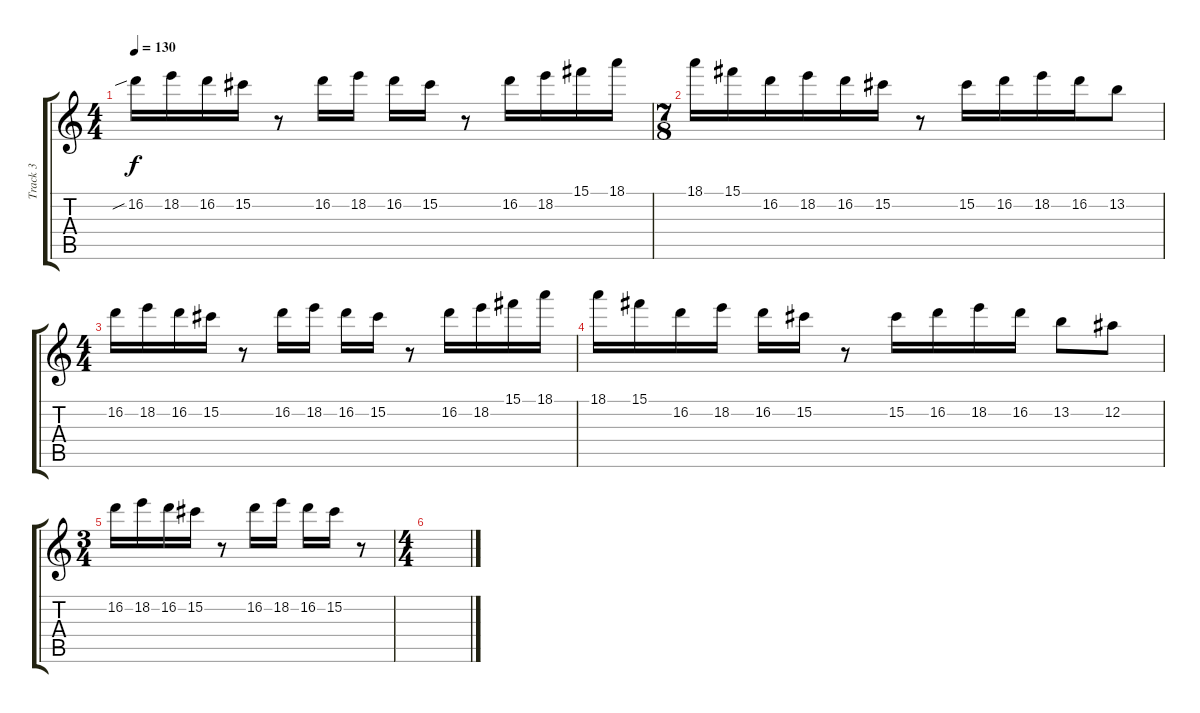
\track ("Track 3" "Track 3") {instrument distortionguitar}
\staff {score tabs}
\tuning (Eb4 Bb3 Gb3 Db3 Ab2 Eb2) {hide}
\ts (4 4)
\tempo 130
\clef g2
\ks c
16.2{sib}.16{dy f} 18.2.16 16.2.16 15.2.16 r.8 16.2.16 18.2.16 16.2.16 15.2.16 r.8 16.2.16 18.2.16 15.1.16 18.1.16 |
\ts (7 8)
18.1.16 15.1.16 16.2.16 18.2.16 16.2.16 15.2.16 r.8 15.2.16 16.2.16 18.2.16 16.2.16 13.2.8 |
\ts (4 4)
16.2.16 18.2.16 16.2.16 15.2.16 r.8 16.2.16 18.2.16 16.2.16 15.2.16 r.8 16.2.16 18.2.16 15.1.16 18.1.16 |
18.1.16 15.1.16 16.2.16 18.2.16 16.2.16 15.2.16 r.8 15.2.16 16.2.16 18.2.16 16.2.16 13.2.8 12.2.8 |
\ts (3 4)
16.2.16 18.2.16 16.2.16 15.2.16 r.8 16.2.16 18.2.16 16.2.16 15.2.16 r.8 |
\ts (4 4)
